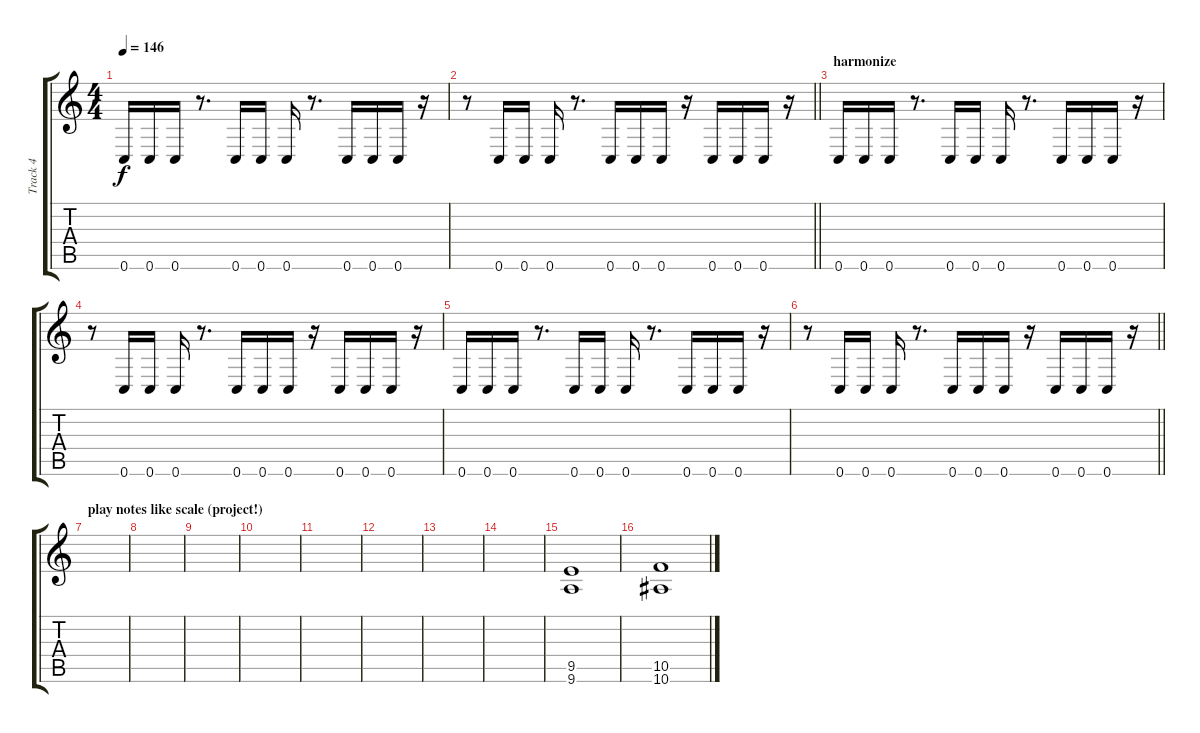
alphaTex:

\track ("Track 4" "Track 4") {instrument distortionguitar}
\staff {score tabs}
\tuning (D4 A3 F3 C3 G2 C2) {hide}
\ts (4 4)
\tempo 146
\clef g2
\ks c
0.6.16{dy f} 0.6.16 0.6.16 r.8{d} 0.6.16 0.6.16 0.6.16 r.8{d} 0.6.16 0.6.16 0.6.16 r.16 |
\barLineRight lightlight
r.8 0.6.16 0.6.16 0.6.16 r.8{d} 0.6.16 0.6.16 0.6.16 r.16 0.6.16 0.6.16 0.6.16 r.16 |
\section ("" "harmonize")
0.6.16 0.6.16 0.6.16 r.8{d} 0.6.16 0.6.16 0.6.16 r.8{d} 0.6.16 0.6.16 0.6.16 r.16 |
r.8 0.6.16 0.6.16 0.6.16 r.8{d} 0.6.16 0.6.16 0.6.16 r.16 0.6.16 0.6.16 0.6.16 r.16 |
0.6.16 0.6.16 0.6.16 r.8{d} 0.6.16 0.6.16 0.6.16 r.8{d} 0.6.16 0.6.16 0.6.16 r.16 |
\barLineRight lightlight
r.8 0.6.16 0.6.16 0.6.16 r.8{d} 0.6.16 0.6.16 0.6.16 r.16 0.6.16 0.6.16 0.6.16 r.16 |
\section ("" "play notes like scale (project!)")
|
|
|
|
|
|
|
|
(9.5 9.6).1 |
(10.5 10.6).1
